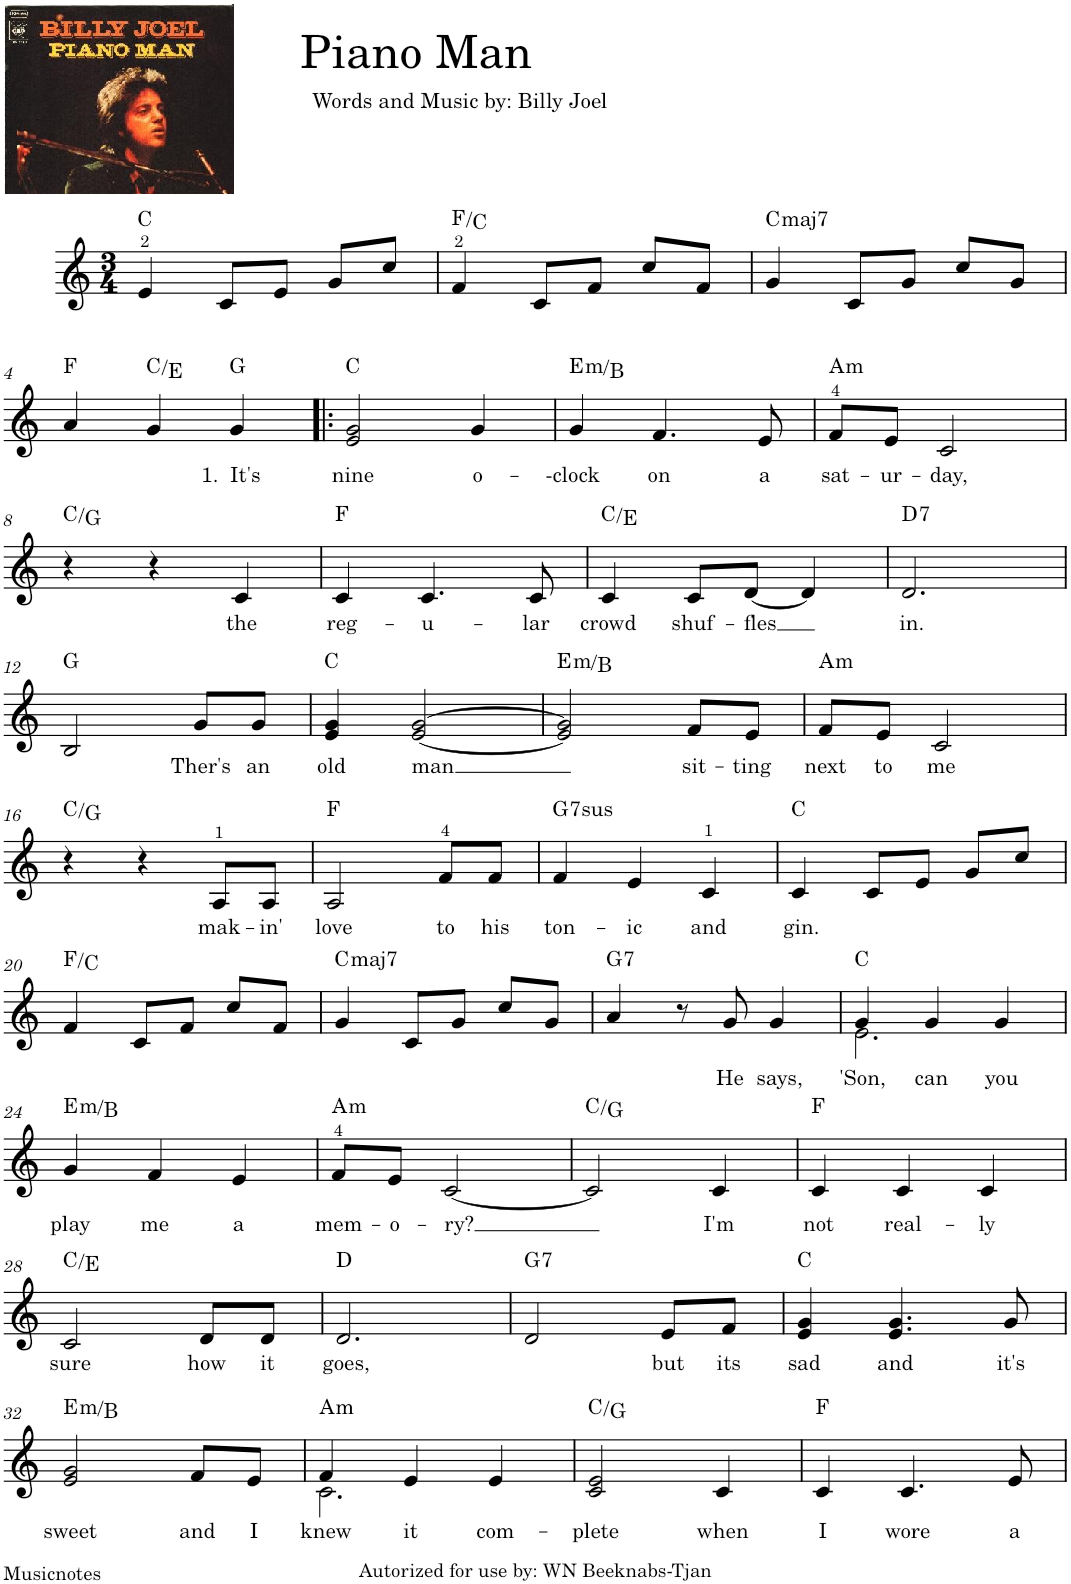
**kern	**text	**harte
*part1	*part1	*part1
*staff1	*staff1	*
*I"Piano	*	*
*I'Pno.	*	*
*clefG2	*	*
*k[]	*	*
*M3/4	*	*
=1	=1	=1
4e/	.	C:maj
8c/L	.	.
8e/J	.	.
8g/L	.	.
8cc/J	.	.
=2	=2	=2
4f/	.	F:maj/5
8c/L	.	.
8f/J	.	.
8cc/L	.	.
8f/J	.	.
=3	=3	=3
!	!	!LO:H:kt=maj7
4g/	.	C:maj7
8c/L	.	.
8g/J	.	.
8cc/L	.	.
8g/J	.	.
!!LO:LB:g=z
=4	=4	=4
4a/	.	F:maj
4g/	.	C:maj/3
!	!LO:LY:b	!
4g/	1. It's	G:maj
=5!|:	=5!|:	=5!|:
!	!LO:LY:b	!
2e/ 2g/	nine	C:maj
!	!LO:LY:b	!
4g/	o-	.
=6	=6	=6
!	!LO:LY:b	!LO:H:kt=m
4g/	--clock	E:min/5
!	!LO:LY:b	!
4.f/	on	.
!	!LO:LY:b	!
8e/	a	.
=7	=7	=7
!	!LO:LY:b	!LO:H:kt=m
8f/L	sat-	A:min
!	!LO:LY:b	!
8e/J	-ur-	.
!	!LO:LY:b	!
2c/	-day,	.
!!LO:LB:g=z
=8	=8	=8
4r	.	C:maj/5
4r	.	.
!	!LO:LY:b	!
4c/	the	.
=9	=9	=9
!	!LO:LY:b	!
4c/	reg-	F:maj
!	!LO:LY:b	!
4.c/	-u-	.
!	!LO:LY:b	!
8c/	-lar	.
=10	=10	=10
!	!LO:LY:b	!
4c/	crowd	C:maj/3
!	!LO:LY:b	!
8c/L	shuf-	.
!	!LO:LY:b	!
[8d/J	-fles	.
4d/]	.	.
=11	=11	=11
!	!LO:LY:b	!LO:H:kt=7
2.d/	in.	D:7
!!LO:LB:g=z
=12	=12	=12
2B/	.	G:maj
!	!LO:LY:b	!
8g/L	Ther's	.
!	!LO:LY:b	!
8g/J	an	.
=13	=13	=13
!	!LO:LY:b	!
4e/ 4g/	old	C:maj
!	!LO:LY:b	!
[2e/ [2g/	man	.
=14	=14	=14
!	!	!LO:H:kt=m
2e/] 2g/]	.	E:min/5
!	!LO:LY:b	!
8f/L	sit-	.
!	!LO:LY:b	!
8e/J	-ting	.
=15	=15	=15
!	!LO:LY:b	!LO:H:kt=m
8f/L	next	A:min
!	!LO:LY:b	!
8e/J	to	.
!	!LO:LY:b	!
2c/	me	.
!!LO:LB:g=z
=16	=16	=16
4r	.	C:maj/5
4r	.	.
!	!LO:LY:b	!
8A/L	mak-	.
!	!LO:LY:b	!
8A/J	-in'	.
=17	=17	=17
!	!LO:LY:b	!
2A/	love	F:maj
!	!LO:LY:b	!
8f/L	to	.
!	!LO:LY:b	!
8f/J	his	.
=18	=18	=18
!	!LO:LY:b	!LO:H:kt=7sus
4fn/	ton-	G:sus4(7)
!	!LO:LY:b	!
4e/	-ic	.
!	!LO:LY:b	!
4c/	and	.
=19	=19	=19
!	!LO:LY:b	!
4c/	gin.	C:maj
8c/L	.	.
8e/J	.	.
8g/L	.	.
8cc/J	.	.
!!LO:LB:g=z
=20	=20	=20
4f/	.	F:maj/5
8c/L	.	.
8f/J	.	.
8cc/L	.	.
8f/J	.	.
=21	=21	=21
!	!	!LO:H:kt=maj7
4g/	.	C:maj7
8c/L	.	.
8g/J	.	.
8cc/L	.	.
8g/J	.	.
=22	=22	=22
!	!	!LO:H:kt=7
4a/	.	G:7
8r	.	.
!	!LO:LY:b	!
8g/	He	.
!	!LO:LY:b	!
4g/	says,	.
=23	=23	=23
!	!LO:LY:b	!
*^	*	*
4g/	2.e\	'Son,	C:maj
!	!	!LO:LY:b	!
4g/	.	can	.
!	!	!LO:LY:b	!
4g/	.	you	.
*v	*v	*	*
!!LO:LB:g=z
=24	=24	=24
!	!LO:LY:b	!LO:H:kt=m
4g/	play	E:min/5
!	!LO:LY:b	!
4f/	me	.
!	!LO:LY:b	!
4e/	a	.
=25	=25	=25
!	!LO:LY:b	!LO:H:kt=m
8f/L	mem-	A:min
!	!LO:LY:b	!
8e/J	-o-	.
!	!LO:LY:b	!
[2c/	-ry?	.
=26	=26	=26
2c/]	.	C:maj/5
!	!LO:LY:b	!
4c/	I'm	.
=27	=27	=27
!	!LO:LY:b	!
4c/	not	F:maj
!	!LO:LY:b	!
4c/	real-	.
!	!LO:LY:b	!
4c/	-ly	.
!!LO:LB:g=z
=28	=28	=28
!	!LO:LY:b	!
2c/	sure	C:maj/3
!	!LO:LY:b	!
8d/L	how	.
!	!LO:LY:b	!
8d/J	it	.
=29	=29	=29
!	!LO:LY:b	!
2.d/	goes,	D:maj
=30	=30	=30
!	!	!LO:H:kt=7
2d/	.	G:7
!	!LO:LY:b	!
8e/L	but	.
!	!LO:LY:b	!
8f/J	its	.
=31	=31	=31
!	!LO:LY:b	!
4e/ 4g/	sad	C:maj
!	!LO:LY:b	!
4.e/ 4.g/	and	.
!	!LO:LY:b	!
8g/	it's	.
!!LO:LB:g=z
=32	=32	=32
!	!LO:LY:b	!LO:H:kt=m
2e/ 2g/	sweet	E:min/5
!	!LO:LY:b	!
8f/L	and	.
!	!LO:LY:b	!
8e/J	I	.
=33	=33	=33
!	!LO:LY:b	!LO:H:kt=m
*^	*	*
4f/	2.c\	knew	A:min
!	!	!LO:LY:b	!
4e/	.	it	.
!	!	!LO:LY:b	!
4e/	.	com-	.
*v	*v	*	*
=34	=34	=34
!	!LO:LY:b	!
2c/ 2e/	-plete	C:maj/5
!	!LO:LY:b	!
4c/	when	.
=35	=35	=35
!	!LO:LY:b	!
4c/	I	F:maj
!	!LO:LY:b	!
4.c/	wore	.
!	!LO:LY:b	!
8e/	a	.
=	=	=
*-	*-	*-
